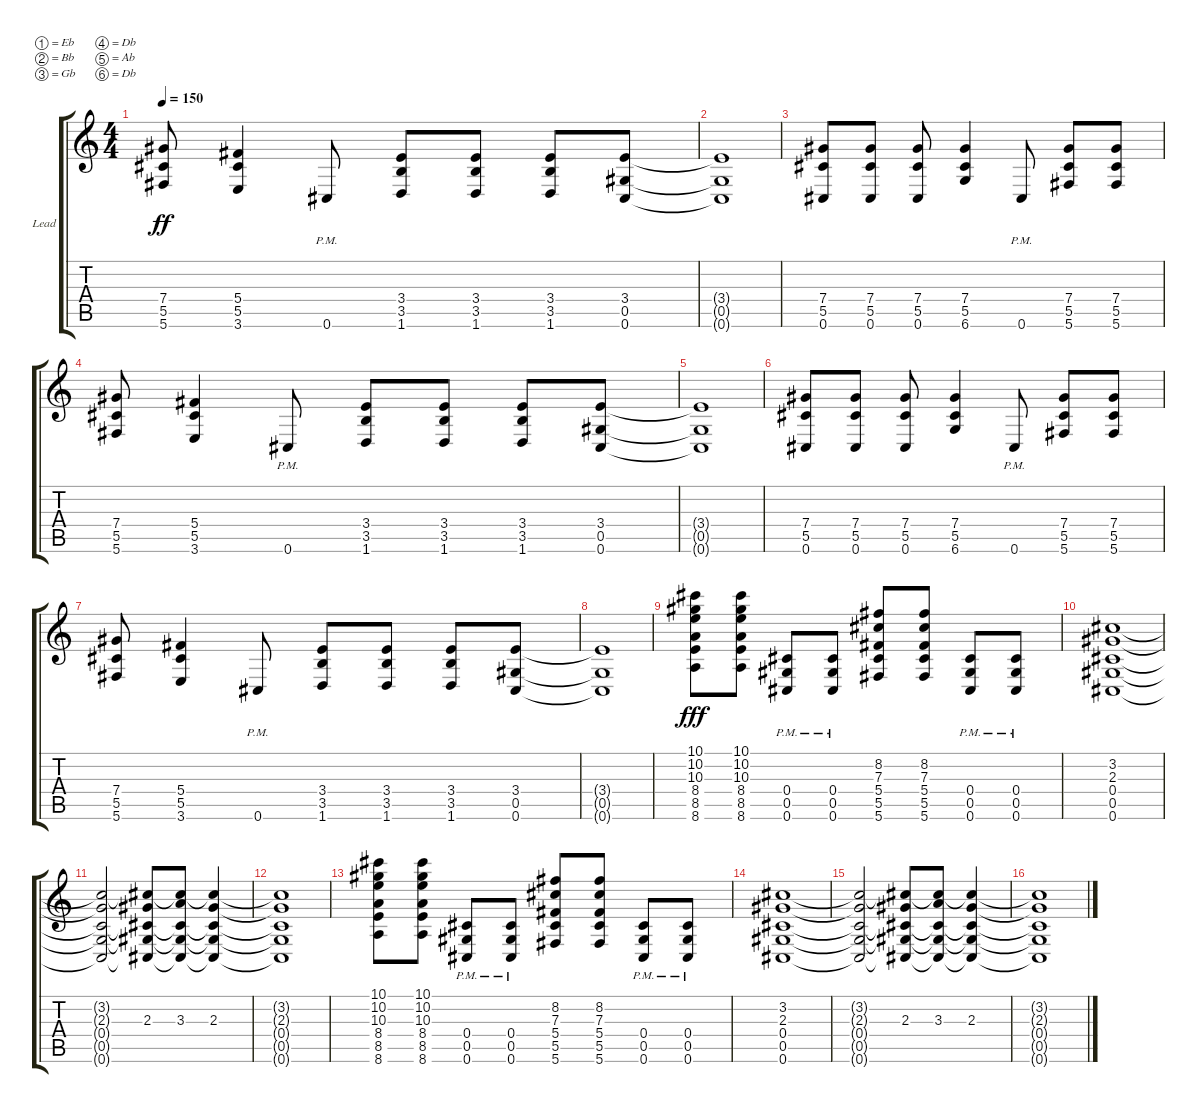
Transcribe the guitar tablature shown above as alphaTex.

\bracketExtendMode groupsimilarinstruments
\firstSystemTrackNameOrientation horizontal
\otherSystemsTrackNameOrientation horizontal
\track ("Adam" "Lead") {instrument distortionguitar}
\staff {score tabs}
\tuning (Eb4 Bb3 Gb3 Db3 Ab2 Db2)
\ts (4 4)
\tempo 150
\clef g2
\ks c
(7.4 5.5 5.6).8{dy ff} (5.4 5.5 3.6).4 0.6{pm}.8 (3.4 3.5 1.6).8 (3.4 3.5 1.6).8 (3.4 3.5 1.6).8 (0.6 0.5 3.4).8 |
(0.6{t} 0.5{t} 3.4{t}).1 |
(5.5 7.4 0.6).8 (0.6 7.4 5.5).8 (0.6 7.4 5.5).8 (7.4 5.5 6.6).4 0.6{pm}.8 (7.4 5.5 5.6).8 (7.4 5.5 5.6).8 |
(7.4 5.5 5.6).8 (5.4 5.5 3.6).4 0.6{pm}.8 (3.4 3.5 1.6).8 (3.4 3.5 1.6).8 (3.4 3.5 1.6).8 (0.6 0.5 3.4).8 |
(0.6{t} 0.5{t} 3.4{t}).1 |
(5.5 7.4 0.6).8 (0.6 7.4 5.5).8 (0.6 7.4 5.5).8 (7.4 5.5 6.6).4 0.6{pm}.8 (7.4 5.5 5.6).8 (7.4 5.5 5.6).8 |
(7.4 5.5 5.6).8 (5.4 5.5 3.6).4 0.6{pm}.8 (3.4 3.5 1.6).8 (3.4 3.5 1.6).8 (3.4 3.5 1.6).8 (0.6 0.5 3.4).8 |
(0.6{t} 0.5{t} 3.4{t}).1 |
(8.6 8.5 8.4 10.3 10.2 10.1).8{dy fff} (10.1 10.2 10.3 8.4 8.5 8.6).8 (0.6{pm} 0.5{pm} 0.4{pm}).8 (0.6{pm} 0.5{pm} 0.4{pm}).8 (7.3 5.4 5.5 5.6 8.2).8 (5.6 5.5 5.4 7.3 8.2).8 (0.4{pm} 0.5{pm} 0.6{pm}).8 (0.4{pm} 0.5{pm} 0.6{pm}).8 |
(3.2 2.3 0.4 0.5 0.6).1 |
(0.6{t} 0.5{t} 0.4{t} 2.3{t} 3.2{t}).2 (3.2{t} 0.4{t} 0.5{t} 0.6{t} 2.3).8 (3.3 3.2{t} 0.4{t} 0.5{t} 0.6{t}).8 (2.3 3.2{t} 0.4{t} 0.6{t} 0.5{t}).4 |
(3.2{t} 2.3{t} 0.4{t} 0.5{t} 0.6{t}).1 |
(8.6 8.5 8.4 10.3 10.2 10.1).8 (10.1 10.2 10.3 8.4 8.5 8.6).8 (0.6{pm} 0.5{pm} 0.4{pm}).8 (0.6{pm} 0.5{pm} 0.4{pm}).8 (7.3 5.4 5.5 5.6 8.2).8 (5.6 5.5 5.4 7.3 8.2).8 (0.4{pm} 0.5{pm} 0.6{pm}).8 (0.4{pm} 0.5{pm} 0.6{pm}).8 |
(3.2 2.3 0.4 0.5 0.6).1 |
(0.6{t} 0.5{t} 0.4{t} 2.3{t} 3.2{t}).2 (3.2{t} 0.4{t} 0.5{t} 0.6{t} 2.3).8 (3.3 3.2{t} 0.4{t} 0.5{t} 0.6{t}).8 (2.3 3.2{t} 0.4{t} 0.6{t} 0.5{t}).4 |
(3.2{t} 2.3{t} 0.4{t} 0.5{t} 0.6{t}).1
